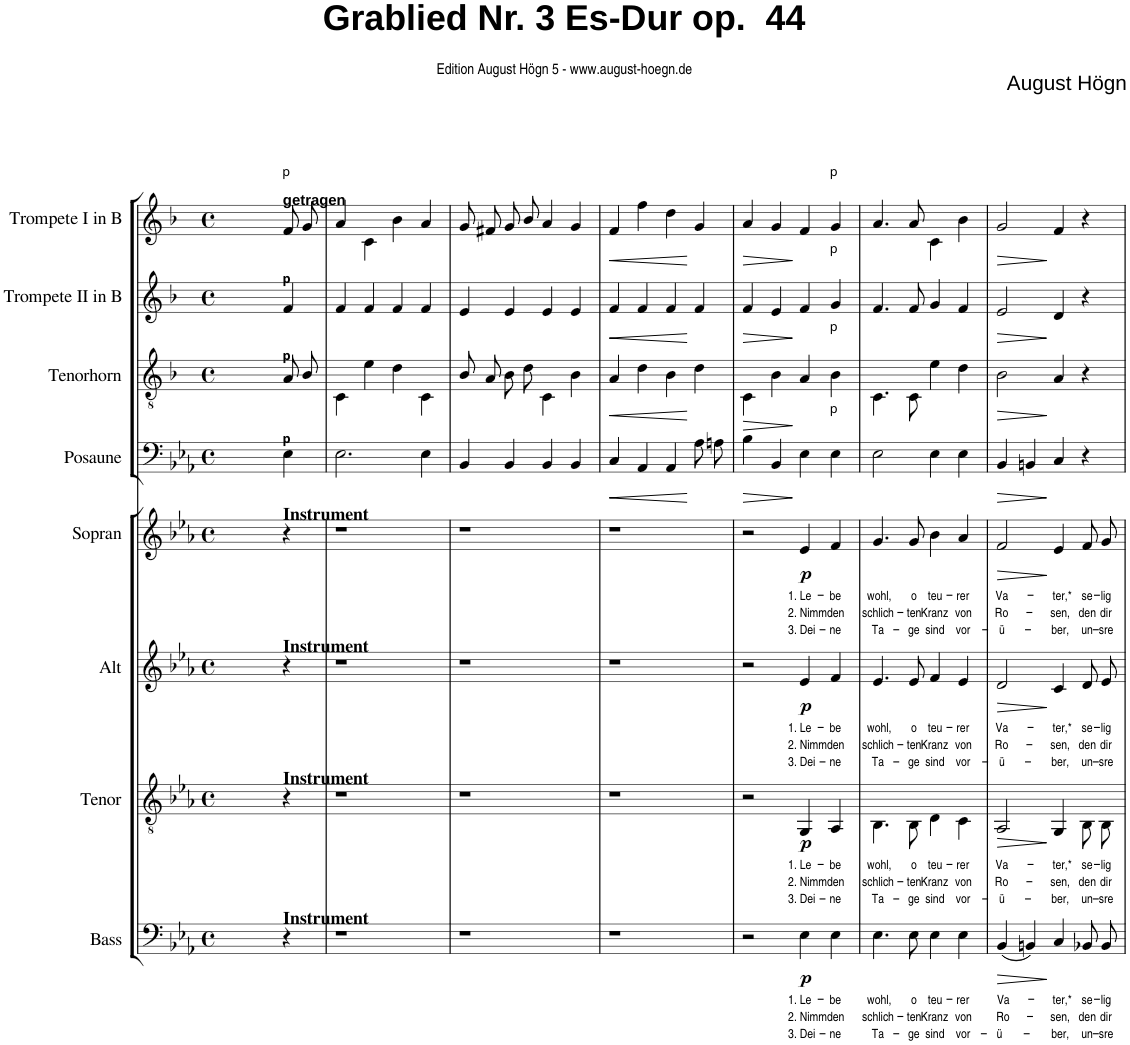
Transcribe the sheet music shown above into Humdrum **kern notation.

**kern	**text	**text	**text	**dynam	**kern	**text	**text	**text	**dynam	**kern	**text	**text	**text	**dynam	**kern	**text	**text	**text	**dynam	**kern	**dynam	**kern	**dynam	**kern	**dynam	**kern	**dynam
*part8	*part8	*part8	*part8	*part8	*part7	*part7	*part7	*part7	*part7	*part6	*part6	*part6	*part6	*part6	*part5	*part5	*part5	*part5	*part5	*part4	*part4	*part3	*part3	*part2	*part2	*part1	*part1
*staff8	*staff8	*staff8	*staff8	*staff8	*staff7	*staff7	*staff7	*staff7	*staff7	*staff6	*staff6	*staff6	*staff6	*staff6	*staff5	*staff5	*staff5	*staff5	*staff5	*staff4	*staff4	*staff3	*staff3	*staff2	*staff2	*staff1	*staff1
*I"Bass	*	*	*	*	*I"Tenor	*	*	*	*	*I"Alt	*	*	*	*	*I"Sopran	*	*	*	*	*I"Posaune	*	*I"Tenorhorn	*	*I"Trompete II in B	*	*I"Trompete I in B	*
*I'B.	*	*	*	*	*I'T.	*	*	*	*	*I'A.	*	*	*	*	*I'S.	*	*	*	*	*I'Pos.	*	*I'Teh.	*	*I'Tr. II	*	*I'Tr. I	*
*clefF4	*	*	*	*	*clefGv2	*	*	*	*	*clefG2	*	*	*	*	*clefG2	*	*	*	*	*clefF4	*	*clefGv2	*	*clefG2	*	*clefG2	*
*	*	*	*	*	*Trd7c12	*	*	*	*	*	*	*	*	*	*	*	*	*	*	*	*	*Trd1c2	*	*Trd1c2	*	*Trd1c2	*
*k[b-e-a-]	*	*	*	*	*k[b-e-a-]	*	*	*	*	*k[b-e-a-]	*	*	*	*	*k[b-e-a-]	*	*	*	*	*k[b-e-a-]	*	*k[b-]	*	*k[b-]	*	*k[b-]	*
*E-:	*	*	*	*	*E-:	*	*	*	*	*E-:	*	*	*	*	*E-:	*	*	*	*	*E-:	*	*F:	*	*F:	*	*F:	*
*M4/4	*	*	*	*	*M4/4	*	*	*	*	*M4/4	*	*	*	*	*M4/4	*	*	*	*	*M4/4	*	*M4/4	*	*M4/4	*	*M4/4	*
*met(c)	*	*	*	*	*met(c)	*	*	*	*	*met(c)	*	*	*	*	*met(c)	*	*	*	*	*met(c)	*	*met(c)	*	*met(c)	*	*met(c)	*
=1	=1	=1	=1	=1	=1	=1	=1	=1	=1	=1	=1	=1	=1	=1	=1	=1	=1	=1	=1	=1	=1	=1	=1	=1	=1	=1	=1
2.ryy	.	.	.	.	2.ryy	.	.	.	.	2.ryy	.	.	.	.	2.ryy	.	.	.	.	2.ryy	.	2.ryy	.	2.ryy	.	2.ryy	.
!	!	!	!	!	!	!	!	!	!	!	!	!	!	!	!	!	!	!	!	!	!	!	!	!	!	!LO:TX:a:t=p	!
!	!	!	!	!	!	!	!	!	!	!	!	!	!	!	!	!	!	!	!	!	!	!	!	!	!	!LO:TX:a:B:t=getragen	!
!	!	!	!	!	!	!	!	!	!	!	!	!	!	!	!	!	!	!	!	!	!	!	!	!LO:TX:a:B:t=p	!	!	!
!	!	!	!	!	!	!	!	!	!	!	!	!	!	!	!	!	!	!	!	!	!	!LO:TX:a:B:t=p	!	!	!	!	!
!	!	!	!	!	!	!	!	!	!	!	!	!	!	!	!	!	!	!	!	!LO:TX:a:B:t=p	!	!	!	!	!	!	!
!	!	!	!	!	!	!	!	!	!	!	!	!	!	!	!LO:TX:a:B:t=Instrument	!	!	!	!	!	!	!	!	!	!	!	!
!	!	!	!	!	!	!	!	!	!	!LO:TX:a:B:t=Instrument	!	!	!	!	!	!	!	!	!	!	!	!	!	!	!	!	!
!	!	!	!	!	!LO:TX:a:B:t=Instrument	!	!	!	!	!	!	!	!	!	!	!	!	!	!	!	!	!	!	!	!	!	!
!LO:TX:a:B:t=Instrument	!	!	!	!	!	!	!	!	!	!	!	!	!	!	!	!	!	!	!	!	!	!	!	!	!	!	!
4r	.	.	.	.	4r	.	.	.	.	4r	.	.	.	.	4r	.	.	.	.	4E-\	.	8A/L	.	4f/	.	8f/L	.
.	.	.	.	.	.	.	.	.	.	.	.	.	.	.	.	.	.	.	.	.	.	8B-/J	.	.	.	8g/J	.
=2	=2	=2	=2	=2	=2	=2	=2	=2	=2	=2	=2	=2	=2	=2	=2	=2	=2	=2	=2	=2	=2	=2	=2	=2	=2	=2	=2
1r	.	.	.	.	1r	.	.	.	.	1r	.	.	.	.	1r	.	.	.	.	2.E-\	.	4C\	.	4f/	.	4a/	.
.	.	.	.	.	.	.	.	.	.	.	.	.	.	.	.	.	.	.	.	.	.	4e\	.	4f/	.	4c\	.
.	.	.	.	.	.	.	.	.	.	.	.	.	.	.	.	.	.	.	.	.	.	4d\	.	4f/	.	4b-\	.
.	.	.	.	.	.	.	.	.	.	.	.	.	.	.	.	.	.	.	.	4E-\	.	4C\	.	4f/	.	4a/	.
=3	=3	=3	=3	=3	=3	=3	=3	=3	=3	=3	=3	=3	=3	=3	=3	=3	=3	=3	=3	=3	=3	=3	=3	=3	=3	=3	=3
1r	.	.	.	.	1r	.	.	.	.	1r	.	.	.	.	1r	.	.	.	.	4BB-/	.	8B-/L	.	4e/	.	8g/L	.
.	.	.	.	.	.	.	.	.	.	.	.	.	.	.	.	.	.	.	.	.	.	8A/J	.	.	.	8f#X/J	.
.	.	.	.	.	.	.	.	.	.	.	.	.	.	.	.	.	.	.	.	4BB-/	.	8B-\L	.	4e/	.	8g/L	.
.	.	.	.	.	.	.	.	.	.	.	.	.	.	.	.	.	.	.	.	.	.	8d\J	.	.	.	8b-/J	.
.	.	.	.	.	.	.	.	.	.	.	.	.	.	.	.	.	.	.	.	4BB-/	.	4C\	.	4e/	.	4a/	.
.	.	.	.	.	.	.	.	.	.	.	.	.	.	.	.	.	.	.	.	4BB-/	.	4B-\	.	4e/	.	4g/	.
=4	=4	=4	=4	=4	=4	=4	=4	=4	=4	=4	=4	=4	=4	=4	=4	=4	=4	=4	=4	=4	=4	=4	=4	=4	=4	=4	=4
!	!	!	!	!	!	!	!	!	!	!	!	!	!	!	!	!	!	!	!	!	!LO:HP:b	!	!LO:HP:b	!	!LO:HP:b	!	!LO:HP:b
1r	.	.	.	.	1r	.	.	.	.	1r	.	.	.	.	1r	.	.	.	.	4C/	<	4A/	<	4f/	<	4f/	<
.	.	.	.	.	.	.	.	.	.	.	.	.	.	.	.	.	.	.	.	4AA-/	.	4d\	.	4f/	.	4ff\	.
.	.	.	.	.	.	.	.	.	.	.	.	.	.	.	.	.	.	.	.	4AA-/	.	4B-\	.	4f/	.	4dd\	.
.	.	.	.	.	.	.	.	.	.	.	.	.	.	.	.	.	.	.	.	8A-\L	[	4d\	[	4f/	[	4g/	[
.	.	.	.	.	.	.	.	.	.	.	.	.	.	.	.	.	.	.	.	8An\J	.	.	.	.	.	.	.
=5	=5	=5	=5	=5	=5	=5	=5	=5	=5	=5	=5	=5	=5	=5	=5	=5	=5	=5	=5	=5	=5	=5	=5	=5	=5	=5	=5
!	!	!	!	!	!	!	!	!	!	!	!	!	!	!	!	!	!	!	!	!	!LO:HP:b	!	!LO:HP:b	!	!LO:HP:b	!	!LO:HP:b
2r	.	.	.	.	2r	.	.	.	.	2r	.	.	.	.	2r	.	.	.	.	4B-\	>	4C\	>	4f/	>	4a/	>
.	.	.	.	.	.	.	.	.	.	.	.	.	.	.	.	.	.	.	.	4BB-/	.	4B-\	.	4e/	.	4g/	.
!	!LO:LY:b	!LO:LY:b	!LO:LY:b	!LO:DY:b	!	!LO:LY:b	!LO:LY:b	!LO:LY:b	!LO:DY:b	!	!LO:LY:b	!LO:LY:b	!LO:LY:b	!LO:DY:b	!	!LO:LY:b	!LO:LY:b	!LO:LY:b	!LO:DY:b	!	!	!	!	!	!	!	!
4E-\	1. Le-	2. Nimm	3. Dei-	p	4GG/	1. Le-	2. Nimm	3. Dei-	p	4e-/	1. Le-	2. Nimm	3. Dei-	p	4e-/	1. Le-	2. Nimm	3. Dei-	p	4E-\	]	4A/	]	4f/	]	4f/	]
!	!	!	!	!	!	!	!	!	!	!	!	!	!	!	!	!	!	!	!	!	!	!	!	!	!	!LO:TX:a:t=p	!
!	!	!	!	!	!	!	!	!	!	!	!	!	!	!	!	!	!	!	!	!	!	!	!	!LO:TX:a:t=p	!	!	!
!	!	!	!	!	!	!	!	!	!	!	!	!	!	!	!	!	!	!	!	!	!	!LO:TX:a:t=p	!	!	!	!	!
!	!	!	!	!	!	!	!	!	!	!	!	!	!	!	!	!	!	!	!	!LO:TX:a:t=p	!	!	!	!	!	!	!
!	!LO:LY:b	!LO:LY:b	!LO:LY:b	!	!	!LO:LY:b	!LO:LY:b	!LO:LY:b	!	!	!LO:LY:b	!LO:LY:b	!LO:LY:b	!	!	!LO:LY:b	!LO:LY:b	!LO:LY:b	!	!	!	!	!	!	!	!	!
4E-\	-be	den	-ne	.	4AA-/	-be	den	-ne	.	4f/	-be	den	-ne	.	4f/	-be	den	-ne	.	4E-\	.	4B-\	.	4g/	.	4g/	.
=6	=6	=6	=6	=6	=6	=6	=6	=6	=6	=6	=6	=6	=6	=6	=6	=6	=6	=6	=6	=6	=6	=6	=6	=6	=6	=6	=6
!	!LO:LY:b	!LO:LY:b	!LO:LY:b	!	!	!LO:LY:b	!LO:LY:b	!LO:LY:b	!	!	!LO:LY:b	!LO:LY:b	!LO:LY:b	!	!	!LO:LY:b	!LO:LY:b	!LO:LY:b	!	!	!	!	!	!	!	!	!
4.E-\	wohl,	schlich-	Ta-	.	4.BB-\	wohl,	schlich-	Ta-	.	4.e-/	wohl,	schlich-	Ta-	.	4.g/	wohl,	schlich-	Ta-	.	2E-\	.	4.C\	.	4.f/	.	4.a/	.
!	!LO:LY:b	!LO:LY:b	!LO:LY:b	!	!	!LO:LY:b	!LO:LY:b	!LO:LY:b	!	!	!LO:LY:b	!LO:LY:b	!LO:LY:b	!	!	!LO:LY:b	!LO:LY:b	!LO:LY:b	!	!	!	!	!	!	!	!	!
8E-\	o	-ten	-ge	.	8BB-\	o	-ten	-ge	.	8e-/	o	-ten	-ge	.	8g/	o	-ten	-ge	.	.	.	8C\	.	8f/	.	8a/	.
!	!LO:LY:b	!LO:LY:b	!LO:LY:b	!	!	!LO:LY:b	!LO:LY:b	!LO:LY:b	!	!	!LO:LY:b	!LO:LY:b	!LO:LY:b	!	!	!LO:LY:b	!LO:LY:b	!LO:LY:b	!	!	!	!	!	!	!	!	!
4E-\	teu-	Kranz	sind	.	4D\	teu-	Kranz	sind	.	4f/	teu-	Kranz	sind	.	4b-\	teu-	Kranz	sind	.	4E-\	.	4e\	.	4g/	.	4c\	.
!	!LO:LY:b	!LO:LY:b	!LO:LY:b	!	!	!LO:LY:b	!LO:LY:b	!LO:LY:b	!	!	!LO:LY:b	!LO:LY:b	!LO:LY:b	!	!	!LO:LY:b	!LO:LY:b	!LO:LY:b	!	!	!	!	!	!	!	!	!
4E-\	-rer	von	vor-	.	4C\	-rer	von	vor-	.	4e-/	-rer	von	vor-	.	4a-/	-rer	von	vor-	.	4E-\	.	4d\	.	4f/	.	4b-\	.
=7	=7	=7	=7	=7	=7	=7	=7	=7	=7	=7	=7	=7	=7	=7	=7	=7	=7	=7	=7	=7	=7	=7	=7	=7	=7	=7	=7
!	!LO:LY:b	!LO:LY:b	!LO:LY:b	!LO:HP:b	!	!LO:LY:b	!LO:LY:b	!LO:LY:b	!LO:HP:b	!	!LO:LY:b	!LO:LY:b	!LO:LY:b	!LO:HP:b	!	!LO:LY:b	!LO:LY:b	!LO:LY:b	!LO:HP:b	!	!LO:HP:b	!	!LO:HP:b	!	!LO:HP:b	!	!LO:HP:b
(4BB-/	Va-	Ro-	-ü-	>	2AA-/	Va-	Ro-	-ü-	>	2d/	Va-	Ro-	-ü-	>	2f/	Va-	Ro-	-ü-	>	4BB-/	>	2B-\	>	2e/	>	2g/	>
4BBn/)	.	.	.	.	.	.	.	.	.	.	.	.	.	.	.	.	.	.	.	4BBn/	.	.	.	.	.	.	.
!	!LO:LY:b	!LO:LY:b	!LO:LY:b	!	!	!LO:LY:b	!LO:LY:b	!LO:LY:b	!	!	!LO:LY:b	!LO:LY:b	!LO:LY:b	!	!	!LO:LY:b	!LO:LY:b	!LO:LY:b	!	!	!	!	!	!	!	!	!
4C/	-ter,*	-sen,	-ber,	]	4GG/	-ter,*	-sen,	-ber,	]	4c/	-ter,*	-sen,	-ber,	]	4e-/	-ter,*	-sen,	-ber,	]	4C/	]	4A/	]	4d/	]	4f/	]
!	!LO:LY:b	!LO:LY:b	!LO:LY:b	!	!	!LO:LY:b	!LO:LY:b	!LO:LY:b	!	!	!LO:LY:b	!LO:LY:b	!LO:LY:b	!	!	!LO:LY:b	!LO:LY:b	!LO:LY:b	!	!	!	!	!	!	!	!	!
8BB-X/L	se-	den	un-	.	8BB-\L	se-	den	un-	.	8d/L	se-	den	un-	.	8f/L	se-	den	un-	.	4r	.	4r	.	4r	.	4r	.
!	!LO:LY:b	!LO:LY:b	!LO:LY:b	!	!	!LO:LY:b	!LO:LY:b	!LO:LY:b	!	!	!LO:LY:b	!LO:LY:b	!LO:LY:b	!	!	!LO:LY:b	!LO:LY:b	!LO:LY:b	!	!	!	!	!	!	!	!	!
8BB-/J	-lig	dir	-sre	.	8BB-\J	-lig	dir	-sre	.	8e-/J	-lig	dir	-sre	.	8g/J	-lig	dir	-sre	.	.	.	.	.	.	.	.	.
=	=	=	=	=	=	=	=	=	=	=	=	=	=	=	=	=	=	=	=	=	=	=	=	=	=	=	=
*-	*-	*-	*-	*-	*-	*-	*-	*-	*-	*-	*-	*-	*-	*-	*-	*-	*-	*-	*-	*-	*-	*-	*-	*-	*-	*-	*-
